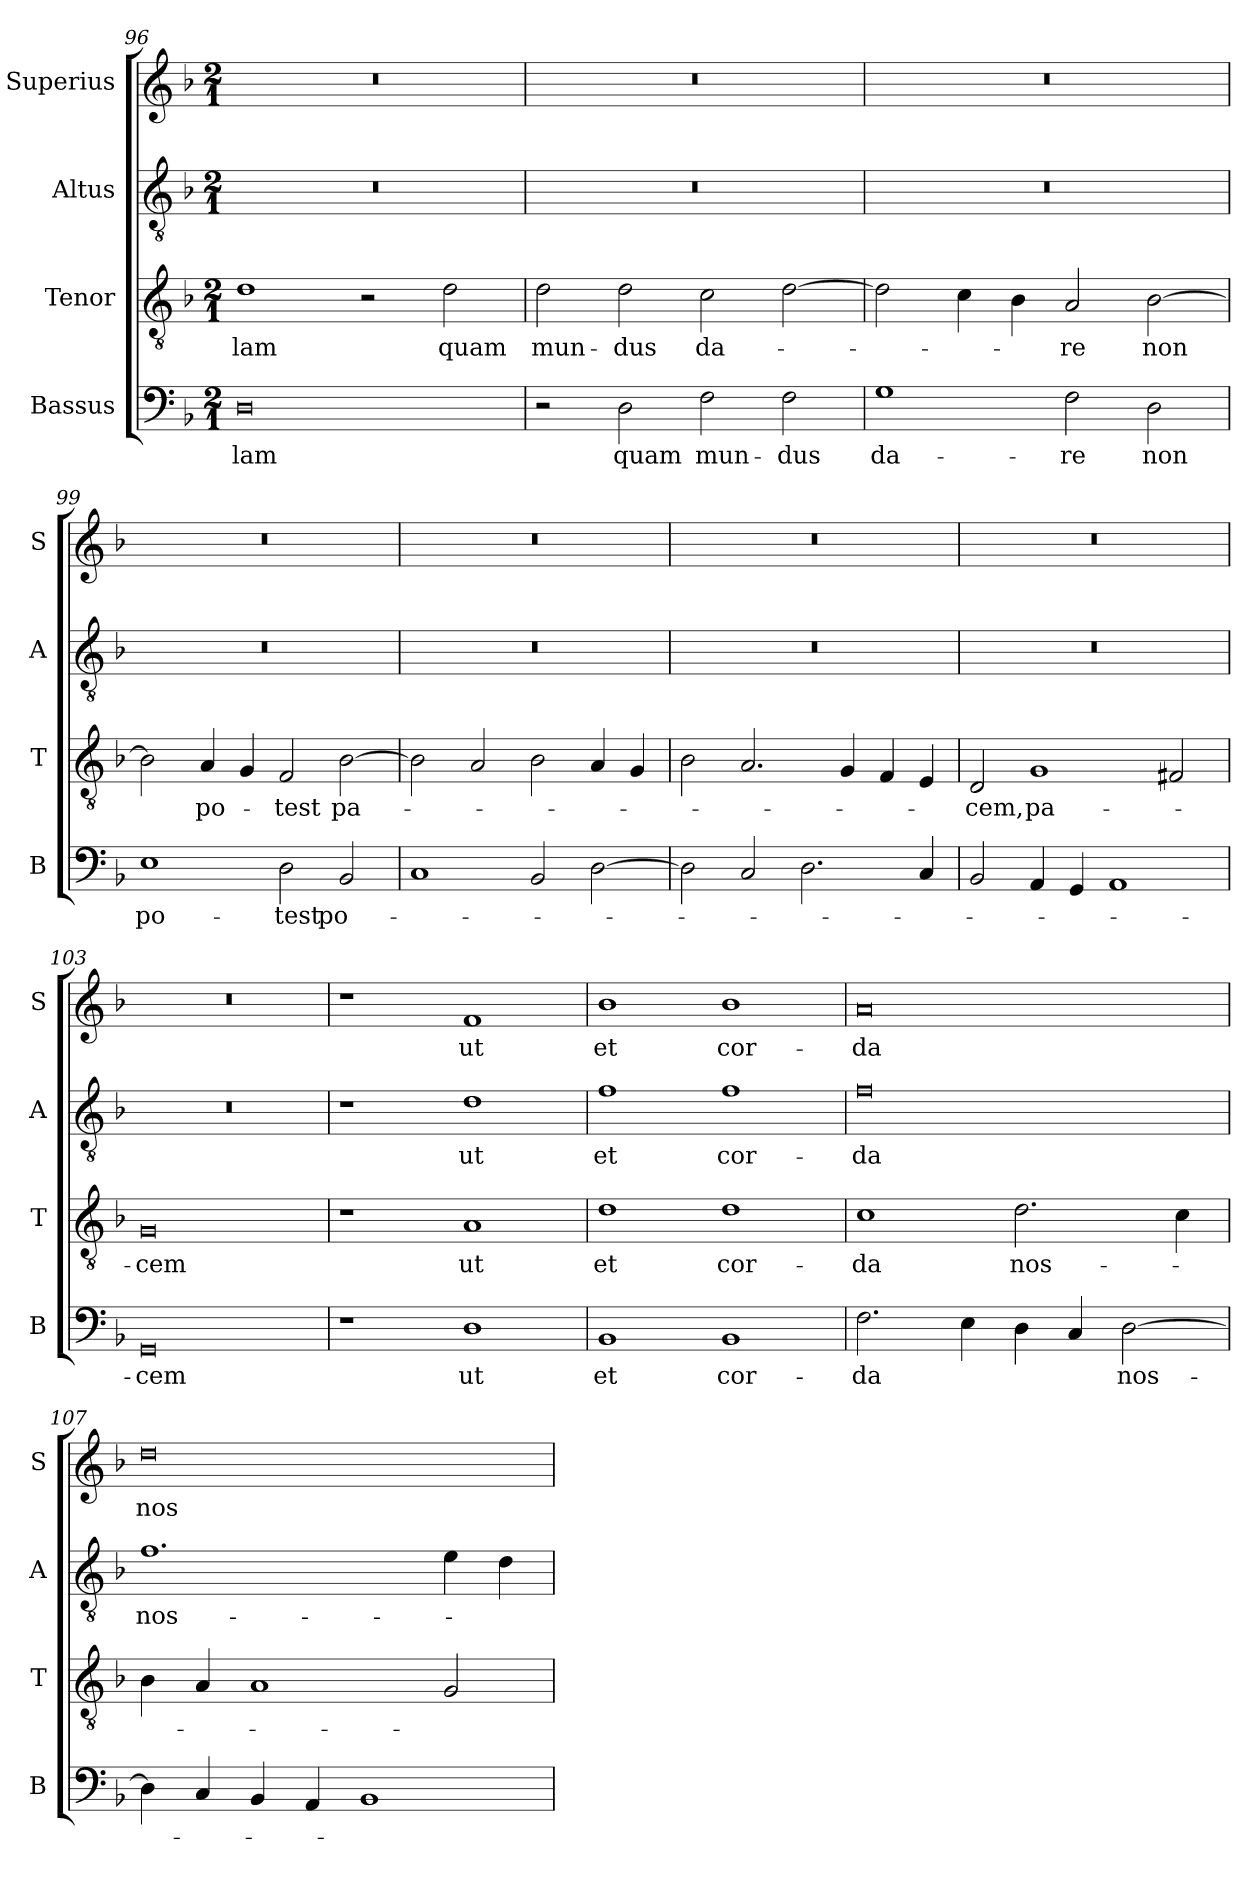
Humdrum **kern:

**kern	**text	**kern	**text	**kern	**text	**kern	**text
*part4	*part4	*part3	*part3	*part2	*part2	*part1	*part1
*staff4	*staff4	*staff3	*staff3	*staff2	*staff2	*staff1	*staff1
*I"Bassus	*	*I"Tenor	*	*I"Altus	*	*I"Superius	*
*I'B	*	*I'T	*	*I'A	*	*I'S	*
*clefF4	*	*clefGv2	*	*clefGv2	*	*clefG2	*
*k[b-]	*	*k[b-]	*	*k[b-]	*	*k[b-]	*
*F:	*	*F:	*	*F:	*	*F:	*
*M2/1	*	*M2/1	*	*M2/1	*	*M2/1	*
=96	=96	=96	=96	=96	=96	=96	=96
0D	-lam	1d	-lam	0r	.	0r	.
.	.	2r	.	.	.	.	.
.	.	2d	quam	.	.	.	.
=97	=97	=97	=97	=97	=97	=97	=97
2r	.	2d	mun-	0r	.	0r	.
2D	quam	2d	-dus	.	.	.	.
2F	mun-	2c	da-	.	.	.	.
2F	-dus	[2d	.	.	.	.	.
=98	=98	=98	=98	=98	=98	=98	=98
1G	da-	2d]	.	0r	.	0r	.
.	.	4c	.	.	.	.	.
.	.	4B-	.	.	.	.	.
2F	-re	2A	-re	.	.	.	.
2D	non	[2B-	non	.	.	.	.
=99	=99	=99	=99	=99	=99	=99	=99
1E	po-	2B-]	.	0r	.	0r	.
.	.	4A	po-	.	.	.	.
.	.	4G	.	.	.	.	.
2D	-test	2F	-test	.	.	.	.
2BB-	po-	[2B-	pa-	.	.	.	.
=100	=100	=100	=100	=100	=100	=100	=100
1C	.	2B-]	.	0r	.	0r	.
.	.	2A	.	.	.	.	.
2BB-	.	2B-	.	.	.	.	.
[2D	.	4A	.	.	.	.	.
.	.	4G	.	.	.	.	.
=101	=101	=101	=101	=101	=101	=101	=101
2D]	.	2B-	.	0r	.	0r	.
2C	.	2.A	.	.	.	.	.
2.D	.	.	.	.	.	.	.
.	.	4G	.	.	.	.	.
.	.	4F	.	.	.	.	.
4C	.	4E	.	.	.	.	.
=102	=102	=102	=102	=102	=102	=102	=102
2BB-	.	2D	-cem,	0r	.	0r	.
4AA	.	1G	pa-	.	.	.	.
4GG	.	.	.	.	.	.	.
1AA	.	.	.	.	.	.	.
.	.	2F#X	.	.	.	.	.
=103	=103	=103	=103	=103	=103	=103	=103
0GG	-cem	0G	-cem	0r	.	0r	.
=104	=104	=104	=104	=104	=104	=104	=104
1r	.	1r	.	1r	.	1r	.
1D	ut	1A	ut	1d	ut	1f	ut
=105	=105	=105	=105	=105	=105	=105	=105
1BB-	et	1d	et	1f	et	1b-	et
1BB-	cor-	1d	cor-	1f	cor-	1b-	cor-
=106	=106	=106	=106	=106	=106	=106	=106
2.F	-da	1c	-da	0f	-da	0a	-da
4E	.	.	.	.	.	.	.
4D	.	2.d	nos-	.	.	.	.
4C	.	.	.	.	.	.	.
[2D	nos-	.	.	.	.	.	.
.	.	4c	.	.	.	.	.
=107	=107	=107	=107	=107	=107	=107	=107
4D]	.	4B-	.	1.f	nos-	0dd	nos-
4C	.	4A	.	.	.	.	.
4BB-	.	1A	.	.	.	.	.
4AA	.	.	.	.	.	.	.
1BB-	.	.	.	.	.	.	.
.	.	2G	.	4e	.	.	.
.	.	.	.	4d	.	.	.
=	=	=	=	=	=	=	=
*-	*-	*-	*-	*-	*-	*-	*-
